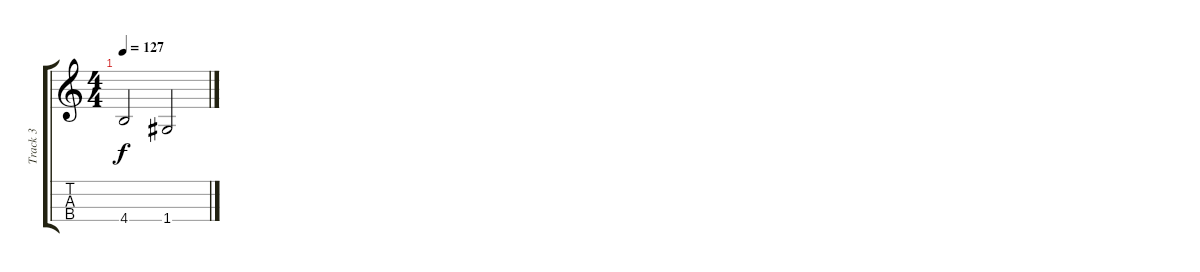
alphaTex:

\track ("Track 3" "Track 3") {instrument violin}
\staff {score tabs}
\tuning (E5 A4 D4 G3) {hide}
\ts (4 4)
\tempo 127
\clef g2
\ks c
4.4.2{dy f} 1.4.2
